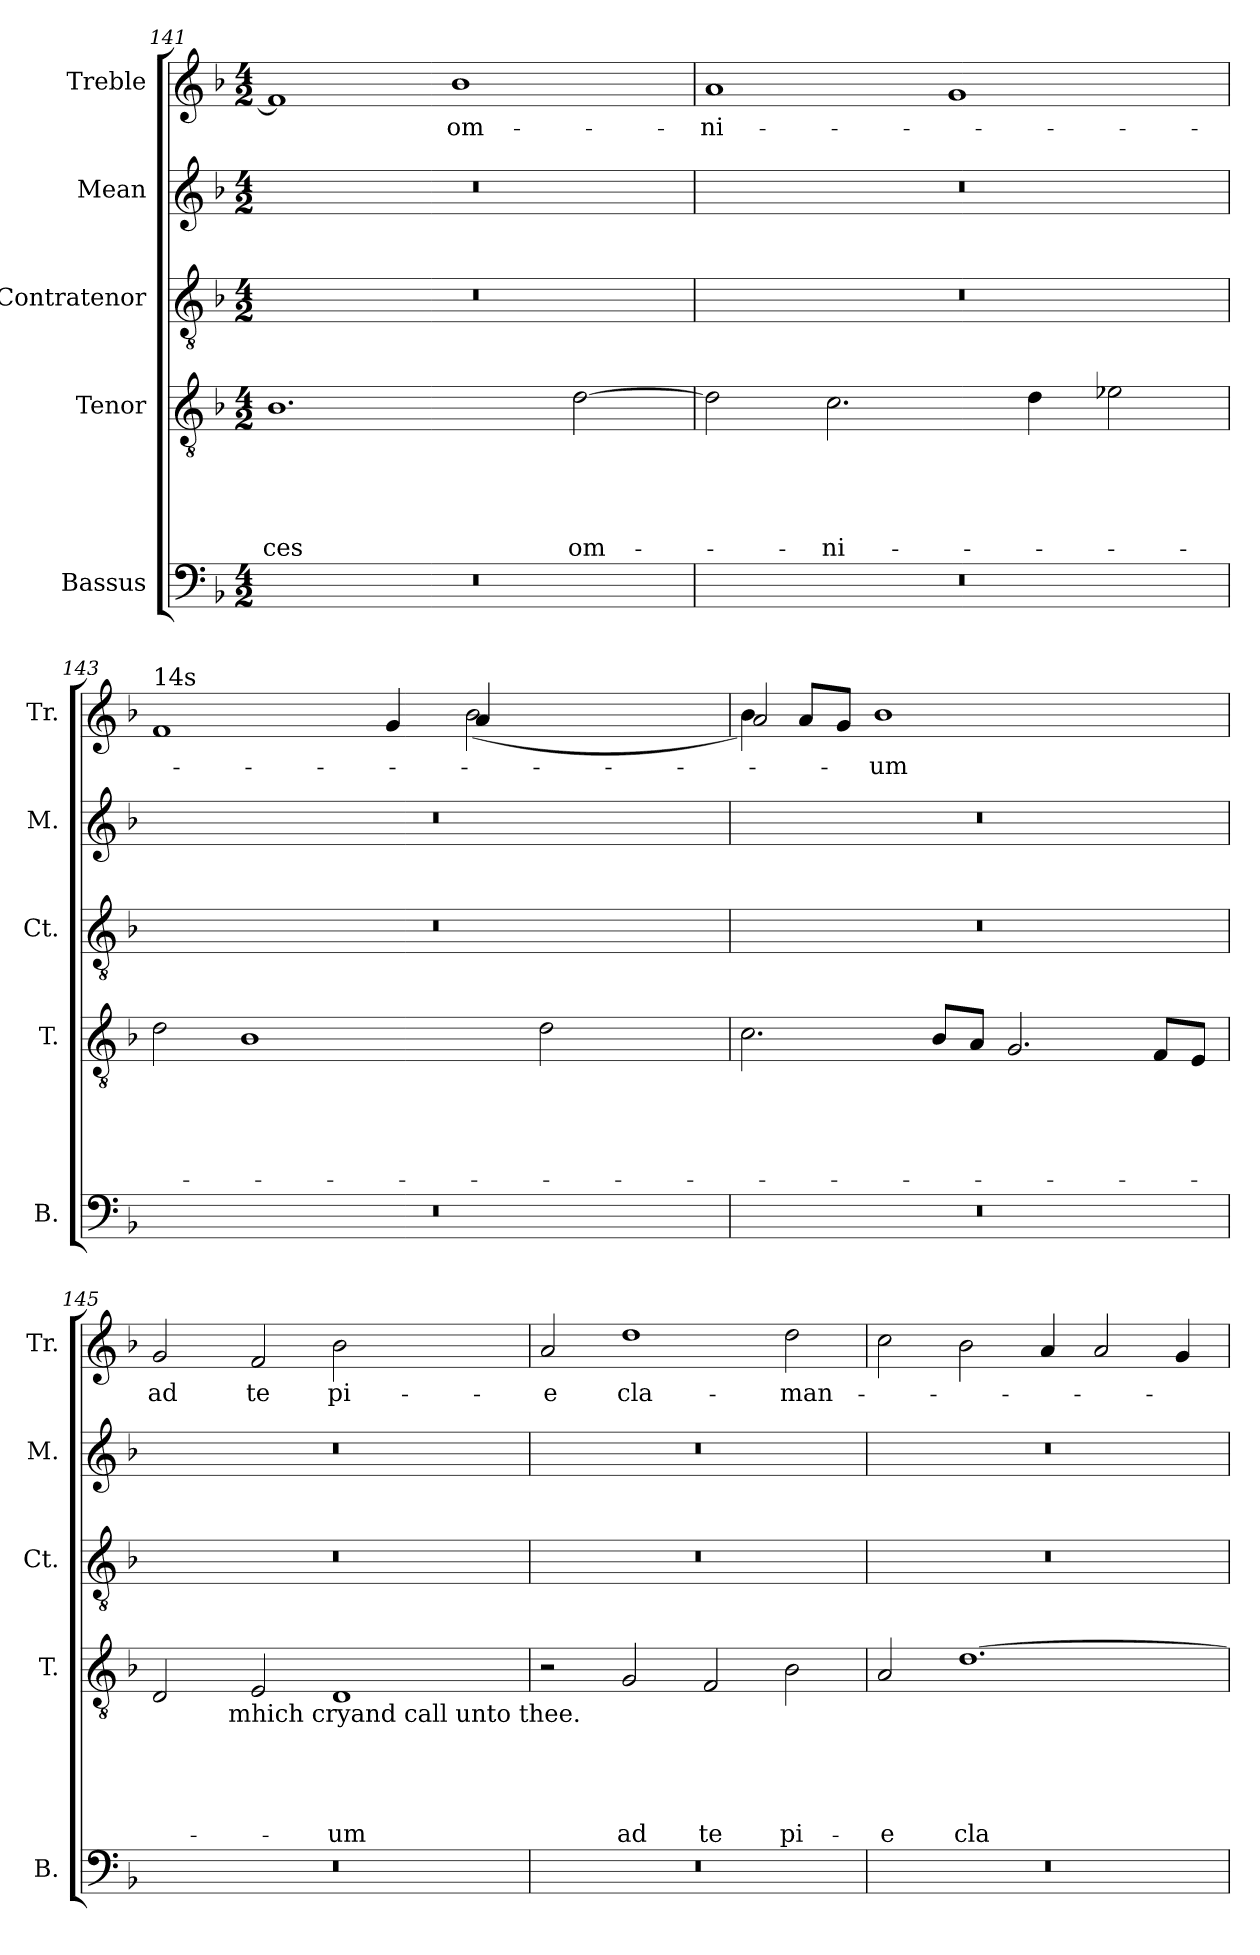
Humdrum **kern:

**kern	**kern	**text	**text	**text	**text	**text	**kern	**kern	**kern	**text
*part5	*part4	*part4	*part4	*part4	*part4	*part4	*part3	*part2	*part1	*part1
*staff5	*staff4	*staff4	*staff4	*staff4	*staff4	*staff4	*staff3	*staff2	*staff1	*staff1
*I"Bassus	*I"Tenor	*	*	*	*	*	*I"Contratenor	*I"Mean	*I"Treble	*
*I'B.	*I'T.	*	*	*	*	*	*I'Ct.	*I'M.	*I'Tr.	*
*clefF4	*clefGv2	*	*	*	*	*	*clefGv2	*clefG2	*clefG2	*
*k[b-]	*k[b-]	*	*	*	*	*	*k[b-]	*k[b-]	*k[b-]	*
*F:	*F:	*	*	*	*	*	*F:	*F:	*F:	*
*M4/2	*M4/2	*	*	*	*	*	*M4/2	*M4/2	*M4/2	*
=141	=141	=141	=141	=141	=141	=141	=141	=141	=141	=141
!	!	!	!	!	!	!LO:LY:b	!	!	!	!
0r	1.B-	.	.	.	.	-ces	0r	0r	1f]	.
!	!	!	!	!	!	!	!	!	!	!LO:LY:b
.	.	.	.	.	.	.	.	.	1b-	om-
!	!	!	!	!	!	!LO:LY:b	!	!	!	!
.	[>2d\	.	.	.	.	om-	.	.	.	.
=142	=142	=142	=142	=142	=142	=142	=142	=142	=142	=142
!	!	!	!	!	!	!	!	!	!	!LO:LY:b
0r	2d\]	.	.	.	.	.	0r	0r	1a	-ni-
!	!	!	!	!	!	!LO:LY:b	!	!	!	!
.	2.c\	.	.	.	.	-ni-	.	.	.	.
.	.	.	.	.	.	.	.	.	1g	.
.	4d\	.	.	.	.	.	.	.	.	.
.	2e-X\	.	.	.	.	.	.	.	.	.
!!LO:LB:g=z
=143	=143	=143	=143	=143	=143	=143	=143	=143	=143	=143
*	*	*	*	*	*	*	*	*	*^	*
*	*	*	*	*	*	*	*	*	*	*^	*
*	*	*	*	*	*	*	*	*	*	*	*^	*
!	!	!	!	!	!	!	!	!	!LO:TX:a:t=14s	!	!	!	!
0r	2d\	.	.	.	.	.	0r	0r	2ryy	1f	1ryy	1ryy	.
.	1B-	.	.	.	.	.	.	.	8..ryy	.	.	.	.
.	.	.	.	.	.	.	.	.	8ryy	.	.	.	.
.	.	.	.	.	.	.	.	.	32ryy	.	.	.	.
.	.	.	.	.	.	.	.	.	1ryy	.	.	.	.
.	.	.	.	.	.	.	.	.	.	4g/	4ryy	4ryy	.
.	.	.	.	.	.	.	.	.	.	8ryy	16.ryy	16.ryy	.
.	.	.	.	.	.	.	.	.	.	.	4a/	(>2b-\	.
.	.	.	.	.	.	.	.	.	.	32ryy	.	.	.
.	.	.	.	.	.	.	.	.	.	2ryy	.	.	.
.	2d\	.	.	.	.	.	.	.	.	.	.	.	.
.	.	.	.	.	.	.	.	.	.	.	8ryy	.	.
.	.	.	.	.	.	.	.	.	.	.	32ryy	.	.
.	.	.	.	.	.	.	.	.	.	.	4ryy	.	.
.	.	.	.	.	.	.	.	.	.	.	.	8ryy	.
.	.	.	.	.	.	.	.	.	8ryy	.	.	.	.
.	.	.	.	.	.	.	.	.	.	16.ryy	.	.	.
.	.	.	.	.	.	.	.	.	.	.	.	32ryy	.
*	*	*	*	*	*	*	*	*	*	*v	*v	*v	*
=144	=144	=144	=144	=144	=144	=144	=144	=144	=144	=144	=144
0r	2.c\	.	.	.	.	.	0r	0r	4b-\)	2a/	.
.	.	.	.	.	.	.	.	.	8a/L	.	.
.	.	.	.	.	.	.	.	.	8g/J	.	.
!	!	!	!	!	!	!	!	!	!	!	!LO:LY:b
.	.	.	.	.	.	.	.	.	1b-	2ryy	-um
.	8B-/L	.	.	.	.	.	.	.	.	.	.
.	8A/J	.	.	.	.	.	.	.	.	.	.
.	2.G/	.	.	.	.	.	.	.	.	1ryy	.
.	.	.	.	.	.	.	.	.	2ryy	.	.
.	8F/L	.	.	.	.	.	.	.	.	.	.
.	8E/J	.	.	.	.	.	.	.	.	.	.
*	*	*	*	*	*	*	*	*	*v	*v	*
=145	=145	=145	=145	=145	=145	=145	=145	=145	=145	=145
!	!	!	!	!	!	!	!	!	!	!LO:LY:b
*	*^	*	*	*	*	*	*	*	*	*
0r	2D/	4..ryy	.	.	.	.	.	0r	0r	2g/	ad
!	!	!LO:TX:b:t=mhich cryand call unto thee.	!	!	!	!	!	!	!	!	!
.	.	1ryy	.	.	.	.	.	.	.	.	.
!	!	!	!	!	!	!	!	!	!	!	!LO:LY:b
.	2E/	.	.	.	.	.	.	.	.	2f/	te
!	!	!	!	!	!	!	!LO:LY:b	!	!	!	!LO:LY:b
.	1D	.	.	.	.	.	-um	.	.	2b-\	pi-
.	.	2ryy	.	.	.	.	.	.	.	.	.
.	.	.	.	.	.	.	.	.	.	2ryy	.
.	.	16ryy	.	.	.	.	.	.	.	.	.
=146	=146	=146	=146	=146	=146	=146	=146	=146	=146	=146	=146
!	!	!	!	!	!	!	!	!	!	!	!LO:LY:b
*	*v	*v	*	*	*	*	*	*	*	*	*
0r	2r	.	.	.	.	.	0r	0r	2a/	-e
!	!	!	!	!	!	!LO:LY:b	!	!	!	!LO:LY:b
.	2G/	.	.	.	.	ad	.	.	1dd	cla-
!	!	!	!	!	!	!LO:LY:b	!	!	!	!
.	2F/	.	.	.	.	te	.	.	.	.
!	!	!	!	!	!	!LO:LY:b	!	!	!	!LO:LY:b
.	2B-\	.	.	.	.	pi-	.	.	2dd\	-man-
=147	=147	=147	=147	=147	=147	=147	=147	=147	=147	=147
!	!	!	!	!	!	!LO:LY:b	!	!	!	!
0r	2A/	.	.	.	.	-e	0r	0r	2cc\	.
!	!	!	!	!	!	!LO:LY:b	!	!	!	!
.	[<1.d	.	.	.	.	cla-	.	.	2b-\	.
.	.	.	.	.	.	.	.	.	4a/	.
.	.	.	.	.	.	.	.	.	2a/	.
.	.	.	.	.	.	.	.	.	4g/	.
=	=	=	=	=	=	=	=	=	=	=
*-	*-	*-	*-	*-	*-	*-	*-	*-	*-	*-
